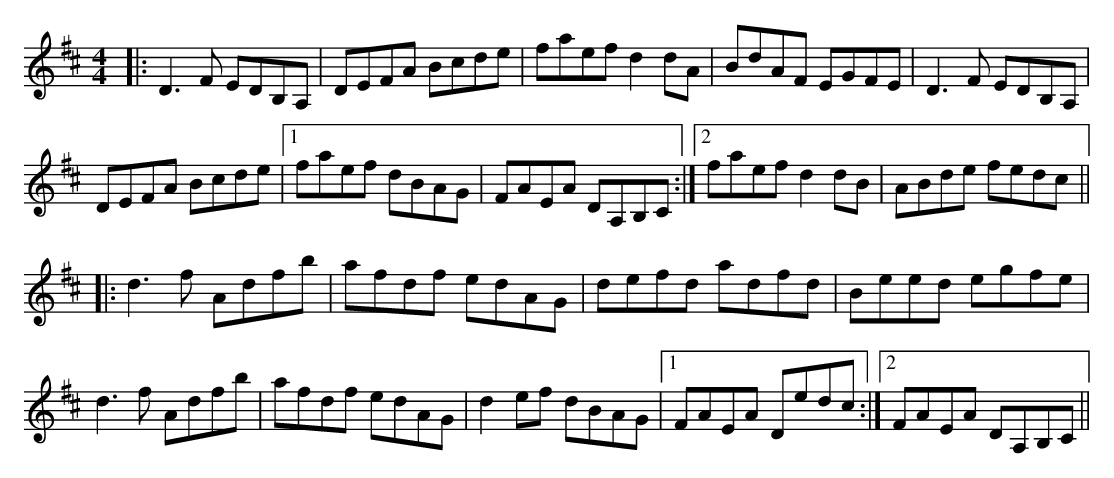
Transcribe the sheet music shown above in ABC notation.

X:1
M:4/4
K:D
|:D3F EDB,A,|DEFA Bcde|faef d2 dA|BdAF EGFE|D3F EDB,A,|
DEFA Bcde|1 faef dBAG|FAEA DA,B,C:|2 faef d2 dB|ABde fedc||
|:d3f Adfb|afdf edAG|defd adfd|Beed egfe|
d3f Adfb|afdf edAG|d2 ef dBAG|1 FAEA Dedc:|2 FAEA DA,B,C||
